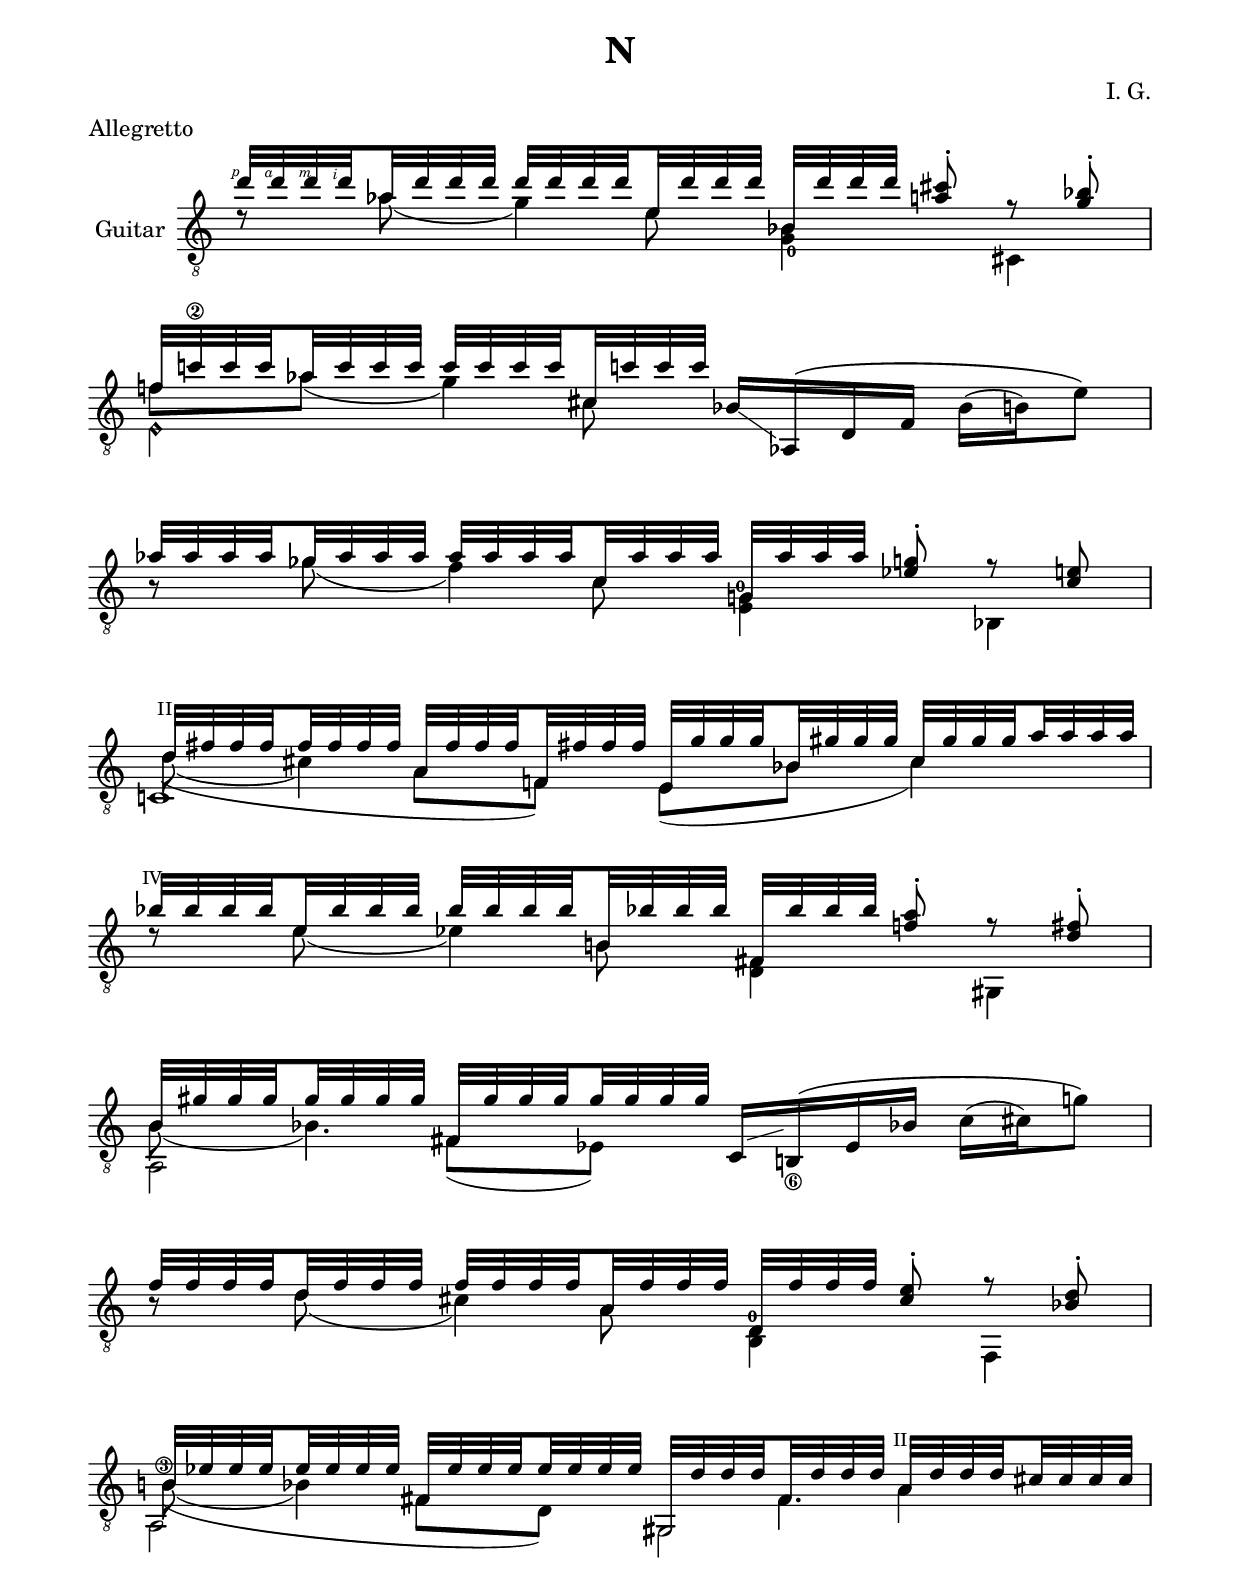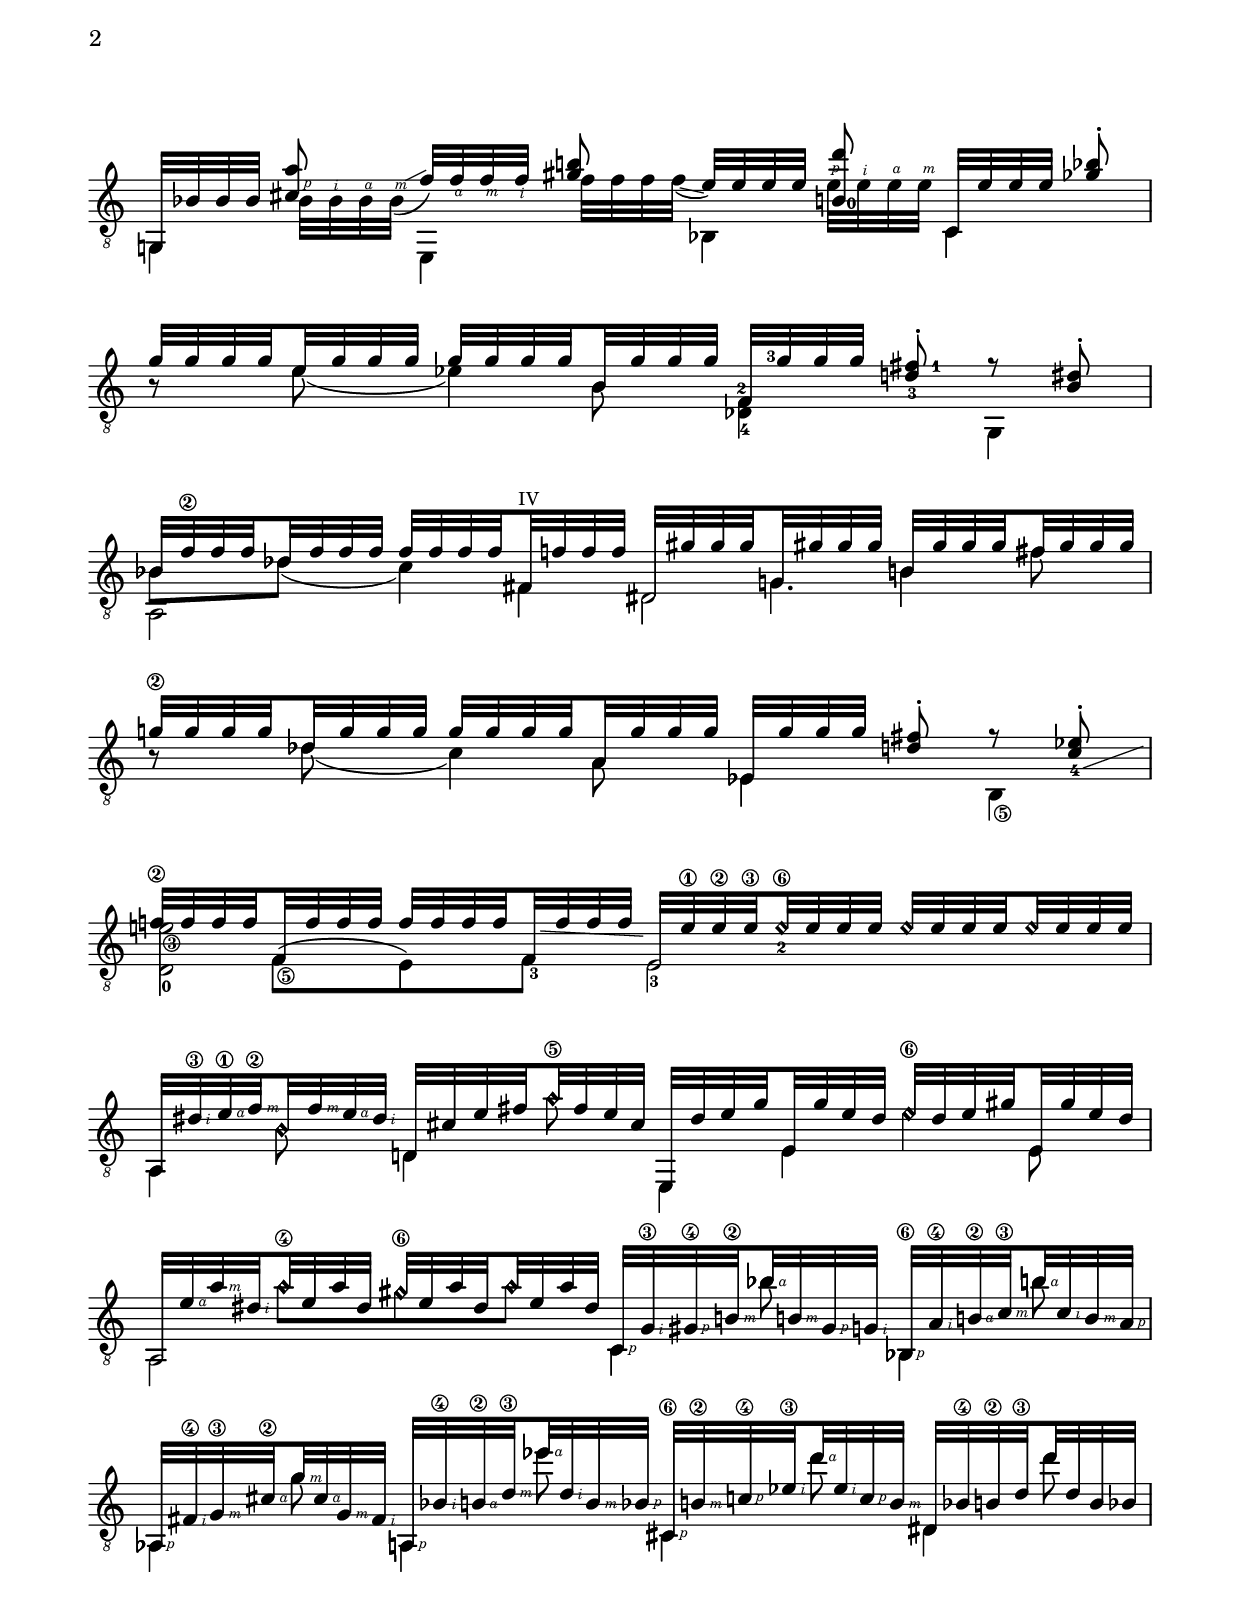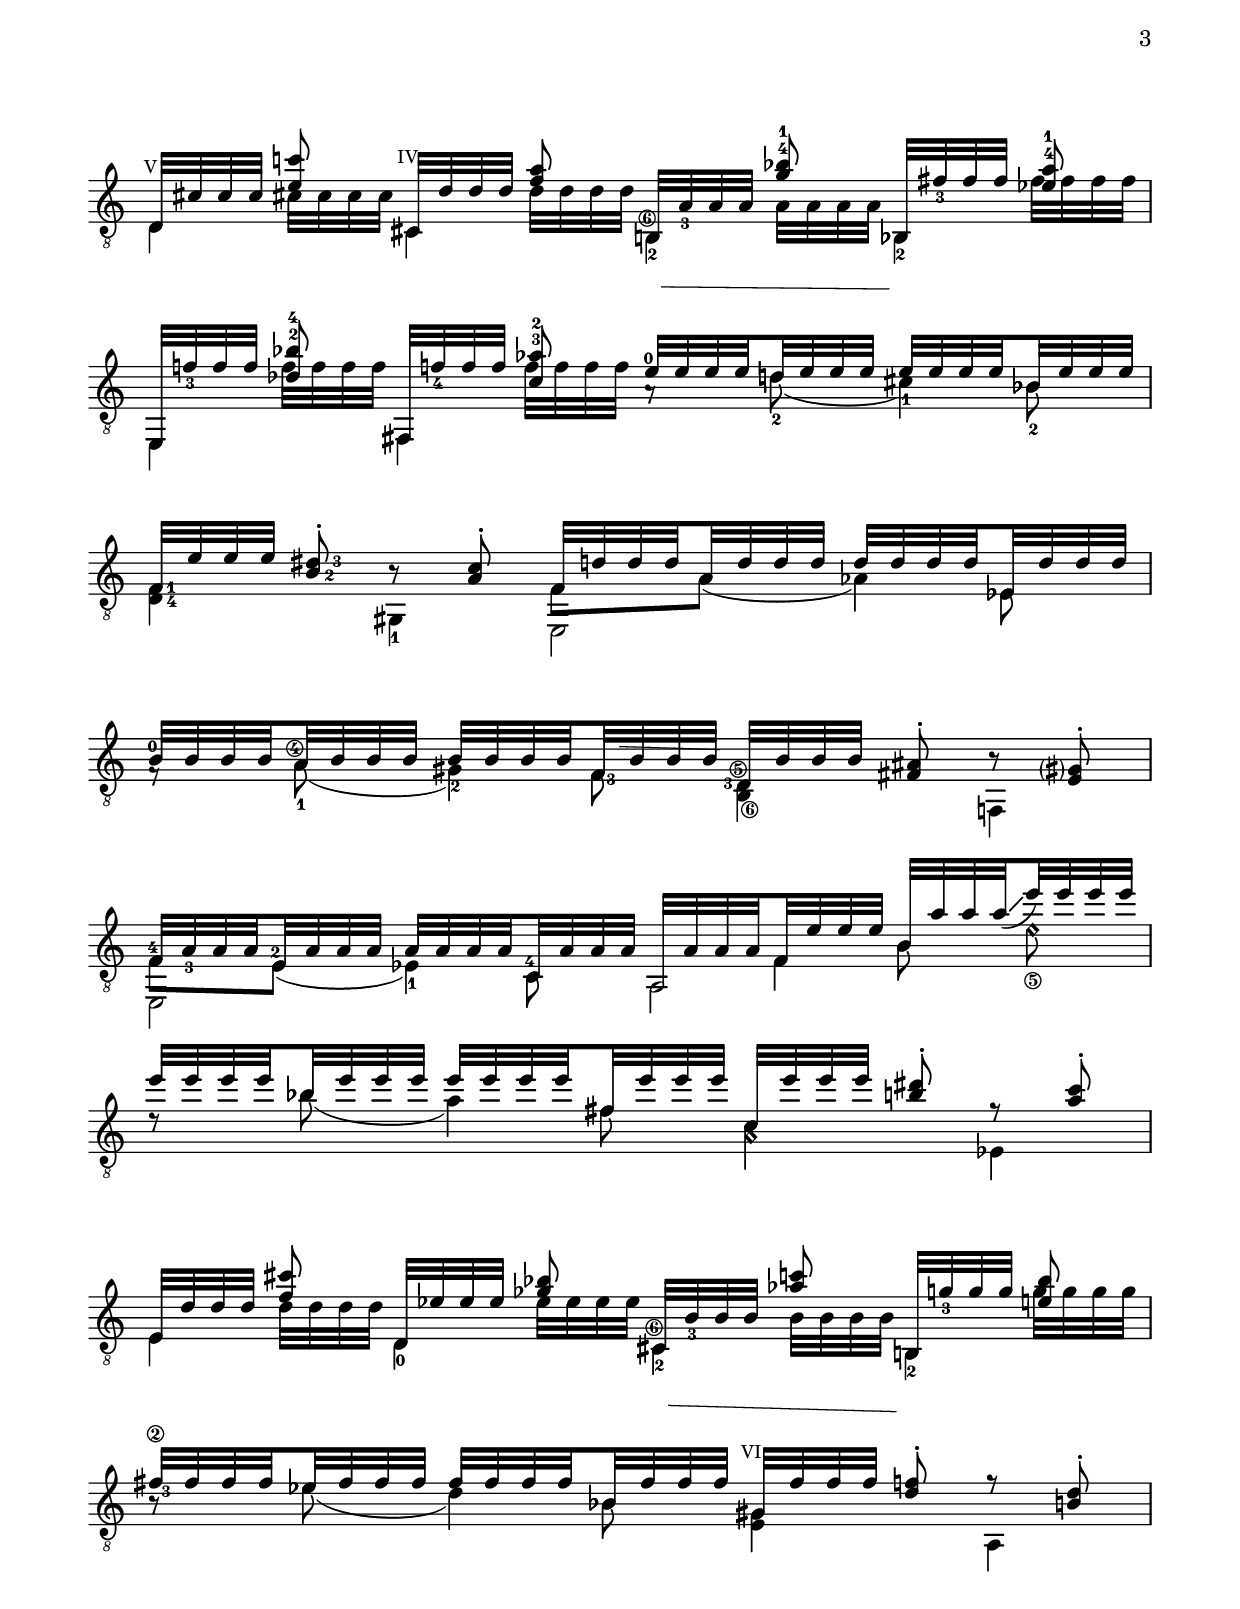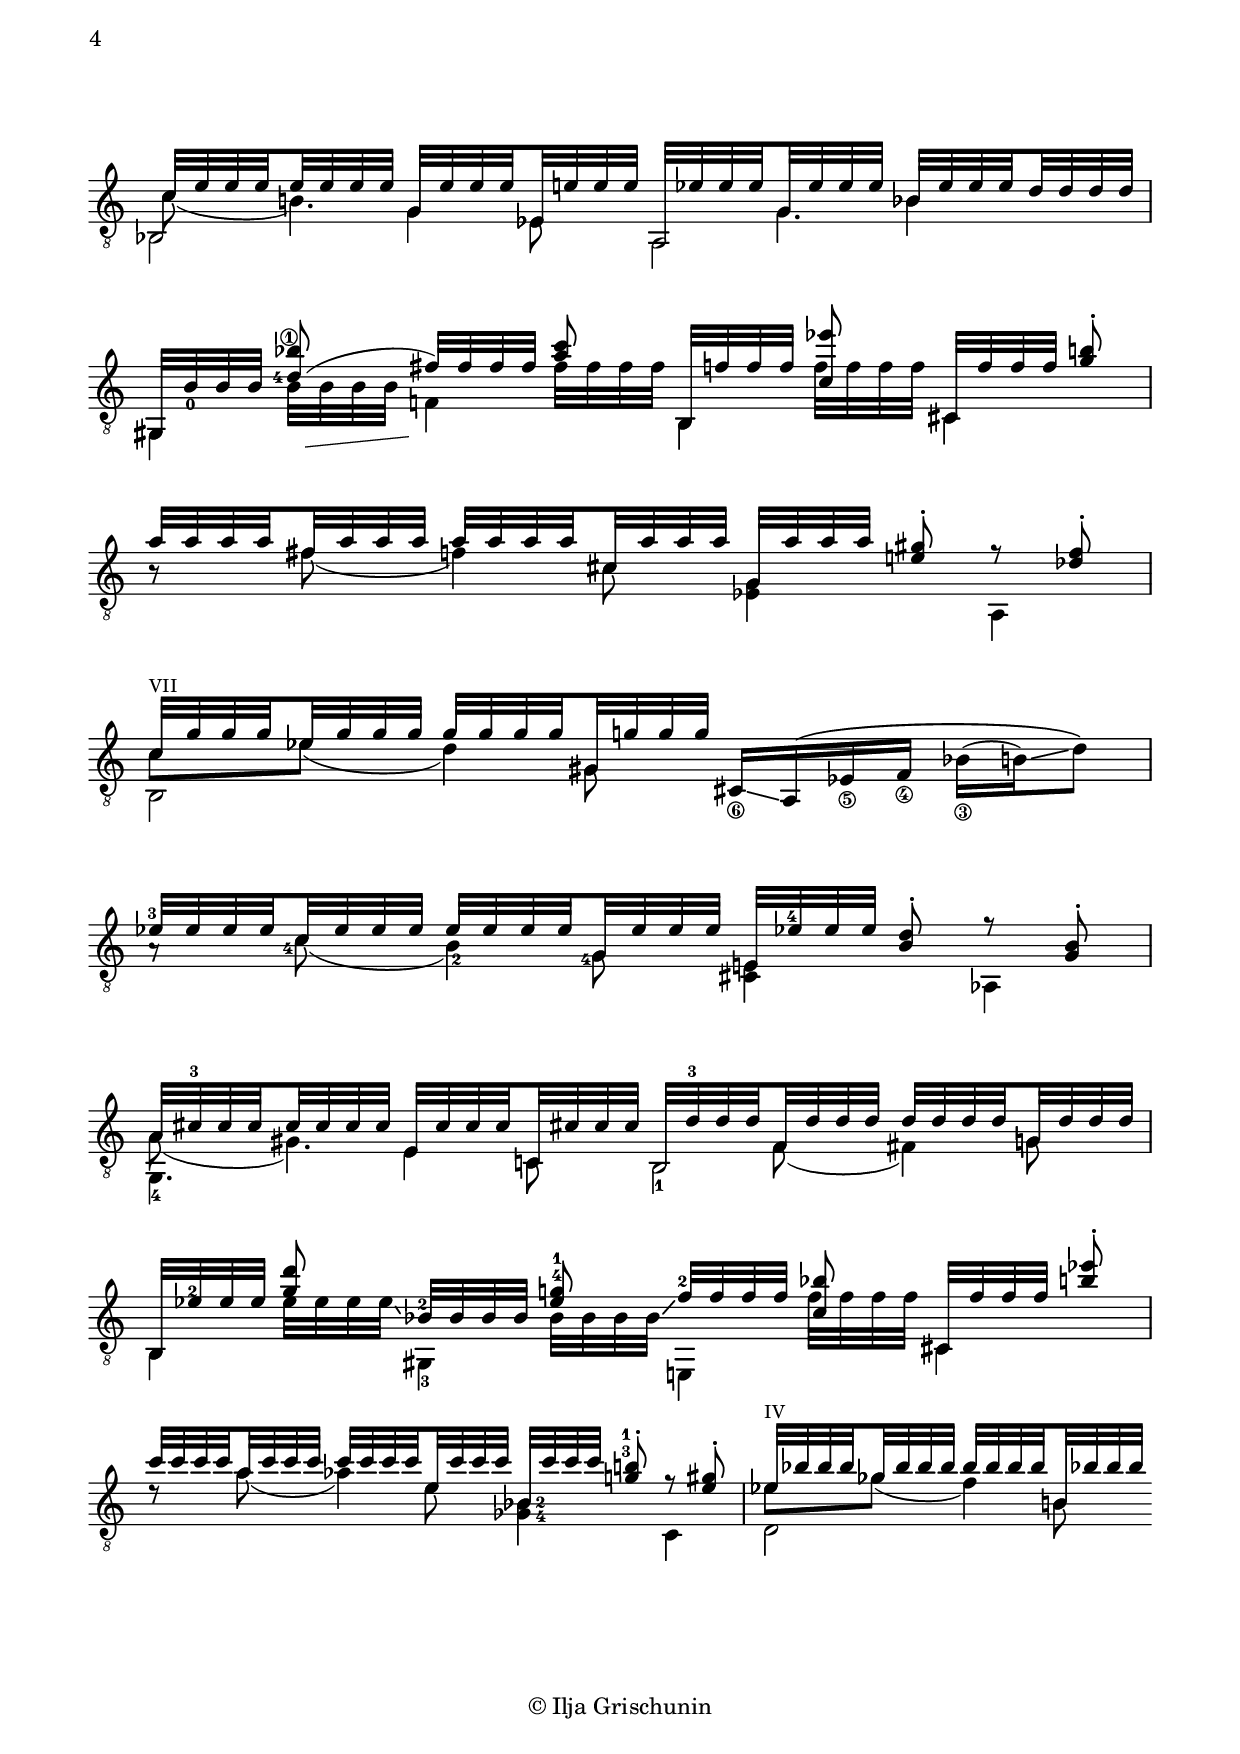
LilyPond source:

\version "2.19.15"

\language "deutsch"

\header {
  title = "N"
  meter = "Allegretto"
  composer = "I. G."
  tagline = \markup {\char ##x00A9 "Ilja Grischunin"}
}

\paper {
  #(set-paper-size "a4")
  top-markup-spacing.basic-distance = 5
  markup-system-spacing.basic-distance = 15
  top-system-spacing.basic-distance = 20
  system-system-spacing.basic-distance = 20
  score-system-spacing.basic-distance = 20
  last-bottom-spacing.basic-distance = 25

  %two-sided = ##t
  %inner-margin = 25
  %outer-margin = 15
  left-margin = 15
  right-margin = 15
}

\layout {
  \context {
    \Voice
    \override Glissando.thickness = #1.5
    \override Glissando.gap = #0.1
  }
  \context {
    \Score
    \remove "Bar_number_engraver"
  }
}
%%%%%%%%%%%%%%%%%%%%%%%%%%%%%%%%%%%%%%
#(define RH rightHandFinger)

xLV = #(define-music-function (parser location further) (number?) #{
  \once \override LaissezVibrerTie.X-extent = #'(0 . 0)
  \once \override LaissezVibrerTie.details.note-head-gap = #(/
                                                             further -2)
  \once \override LaissezVibrerTie.extra-offset = #(cons (/
                                                          further 2) 0)
         #})

stringNumberSpanner =
#(define-music-function (parser location StringNumber) (string?)
   #{
     \override TextSpanner.font-size = #-5
     \override TextSpanner.dash-fraction = #0.3
     \override TextSpanner.dash-period = #1.5
     \override TextSpanner.bound-details.right.arrow = ##t
     \override TextSpanner.arrow-width = #0.2
     \override TextSpanner.arrow-length = #0.7
     \override TextSpanner.bound-details.left.stencil-align-dir-y = #CENTER
     \override TextSpanner.bound-details.left.text = \markup { \circle \number #StringNumber }
   #})

stringNumSpan =
#(define-music-function (parser location StringNumber) (string?)
   #{
     \override TextSpanner.font-size = #-5
     \override TextSpanner.dash-fraction = #0.3
     \override TextSpanner.dash-period = #1.5
     %\override TextSpanner.bound-details.right.arrow = ##t
     %\override TextSpanner.arrow-width = #0.2
     %\override TextSpanner.arrow-length = #0.7
     \override TextSpanner.bound-details.left.stencil-align-dir-y = #CENTER
     \override TextSpanner.bound-details.left.text = \markup { \circle \number #StringNumber }
   #})

%%%%%%%%%%%%%%%%%%%%%%%%%%%%%%%%%%%%%%

global = {
  %\key d \major
  \time 4/4
  \override Staff.TimeSignature.stencil = ##f
}

ossia = \relative {
  \set Staff.fontSize = #-3
  \override Staff.StaffSymbol.staff-space = #(magstep -3)
  \override Staff.StaffSymbol.thickness = #(magstep -3)
  \global
  d''2~ d8 cis-. r b-. c!2 r
  \break
  as~ as8 g-. r e fis2 r
  \break
  b~ b8 a-. r fis-. as2 r
  \break
  f~ f8 e-. r d es2 d'4.( cis8)
  \break
  b4 f' e4. b'8 g2~ g8 fis-. r es-. f!2 as
  g2~ g8 fis-. r es-. f2 e R1 r2 b4 h g es' d2
  cis4 d a fis' f2 e~ e8 dis-. r c-. d2 h~ h8 b-. r g-. a2 r
  e'~ e8 dis-. r c-. d4 es h g' fis2~ fis8 f-. r d-.
  e2 es4.( d8) h4 fis' f4. h8 a2~ a8 gis-. r f-. g2 r
  es2~ es8 d-. r h-. cis2 r es4 b f'4. es'8
  c2~ c8 h-. r gis-. b2 r
}

classicalGuitar = \relative {
  \global
  <<
    {
      \set subdivideBeams = ##t
      \set baseMoment = #(ly:make-moment 1/8)
      \set beatStructure = #'(2 2 2 2)
      \override StrokeFinger.extra-offset = #'(-2.3 . 0.8)
      d''32\RH #1 d\RH #4 d\RH #3 d\RH #2 as d d d d d d d e, d' d d
      b, d' d d <a cis>8-.\noBeam r <g b>-.
    }
    \\
    {
      d8\rest as'( g4)
      \once\override Fingering.extra-offset = #'(0.3 . 1)
      <g,_0 b>4 cis,
    }
    \\
    {
      \voiceTwo
      s4. e'8 s2
    }
  >>
  <<
    {
      f!32 c'!\2 c c as c c c c c c c cis, c'! c c
    }
    \\
    {
      f,8 as( g4)
    }
    \\
    {
      \voiceTwo
      s4. cis,8
    }
    \\
    {
      \voiceTwo
      e,4\harmonic s
    }
  >>
  b'16-\markup {
    \postscript #"1.2 2.2 moveto 3.6 -2.5 rlineto stroke"
  } as,\( d f b( h) e8\)
  <<
    {
      \set subdivideBeams = ##t
      \set baseMoment = #(ly:make-moment 1/8)
      \set beatStructure = #'(2 2 2 2)
      as32 as as as ges as as as as as as as c, as' as as
      g, as' as as <es g>8-.\noBeam r <c e>
    }
    \\
    {
      h8\rest ges'( f4)
      \once\override Fingering.extra-offset = #'(-0.5 . -3)
      <e, g!-0>4 b
    }
    \\
    {
      \voiceTwo
      s4. c'8 s2
    }
  >>
  <<
    {
      \override TextScript.font-size = -2
      \once\override TextScript.extra-offset = #'(-0.5 . -1.5)
      d32^"II" fis fis fis fis fis fis fis
      a, fis' fis fis f,! fis'! fis fis
      e, g' g g b, gis' gis gis cis, gis' gis gis a a a a
    }
    \\
    {
      d,8( cis4) s8
    }
    \\
    {
      \voiceTwo
      \hideNotes
      \shape #'((0.8 . 0.3) (0 . 0) (0 . 0) (0 . 0)) Slur
      d4(\unHideNotes a8 f) e( b' cis4)
    }
    \\
    {
      \voiceTwo
      c,!1
    }
  >>
  <<
    {
      \once\override TextScript.extra-offset = #'(-0.7 . -1.5)
      b''32^"IV" b b b e, b' b b b b b b h,! b'! b b
      fis, b' b b <f! a>8-.\noBeam r <d fis>-.
    }
    \\
    {
      d8\rest e( es4) <d, fis> gis,
    }
    \\
    {
      \voiceTwo
      s4. h'8 s2
    }
  >>
  <<
    {
      h32 gis' gis gis gis gis gis gis fis, gis' gis gis gis gis gis gis
    }
    \\
    {
      h,8( b4.)
    }
    \\
    {
      \voiceTwo
      s4 fis8( es)
    }
    \\
    {
      \voiceTwo
      a,2
    }
  >>
  c16-\markup {
    \postscript #"1.7 1.2 moveto 3.5 1 rlineto stroke"
  } h!_\6\( es b'! c( cis) g'8\)
  \break
  <<
    {
      \set subdivideBeams = ##t
      \set baseMoment = #(ly:make-moment 1/8)
      \set beatStructure = #'(2 2 2 2)
      f32 f f f d f f f f f f f a, f' f f
      d, f' f f <cis e>8-.\noBeam r <b d>-.
    }
    \\
    {
      h8\rest d( cis4)
      \once\override Fingering.extra-offset = #'(-0.3 . -4.2)
      <h, d-0> f
    }
    \\
    {
      \voiceTwo
      s4. a'8 s2
    }
  >>
  \mergeDifferentlyHeadedOn
  \mergeDifferentlyDottedOn
  <<
    {
      \override TextScript.font-size = -2
      h32 es es es es es es es fis, es' es es es es es es
      gis,, d'' d d fis, d' d d
      \once\override TextScript.extra-offset = #'(-0.5 . -1.5)
      a^"II" d d d cis cis cis cis
    }
    \\
    {
      \once\override StringNumber.extra-offset = #'(-0.5 . -1.5)
      h!8\3( b4) s8 s4 a
    }
    \\
    {
      \voiceTwo
      \hideNotes
      \shape #'((1 . 0.8) (0 . 0) (0 . 0) (0 . 0)) Slur
      h4(\unHideNotes fis8 d) s8 fis4.
    }
    \\
    {
      \voiceTwo
      a,2 gis
    }
  >>
  <<
    {
      s8 <cis' a'> s <gis' h!> s
      \once\override Fingering.extra-offset = #'(1.2 . 2.9)
      <h,!_0 d'>
    }
    \\
    {
      \voiceOne
      g,32[ b' b b]
      \voiceTwo
      \override StrokeFinger.extra-offset = #'(-1.3 . 1.5)
      b\RH #1 b\RH #2 b\RH #4
      \once\override Slur.positions = #'(0 . 1)
      b\RH #3 (-\markup {
        \postscript #"1.5 4.5 moveto 2 1 rlineto stroke"
      }
      \voiceOne
      \override StrokeFinger.extra-offset = #'(-1.3 . -1.2)
      f')[ f\RH #4 f\RH #3 f\RH #2 ]
      \voiceTwo
      f f f f(-\markup {
        \postscript #"0.8 3.8 moveto 2.3 -0.5 rlineto stroke"
      }
      \voiceOne
      e)[ e e e]
      \voiceTwo
      \override StrokeFinger.extra-offset = #'(-1.3 . 1.5)
      e\RH #1 e\RH #2 e\RH #4 e\RH #3
    }
    \\
    {
      \voiceTwo
      g,,!4 e b'
    }
  >>
  <<
    {
      c32 e' e e <ges b>8-.\noBeam
    }
    \\
    {
      c,,4
    }
  >>
  <<
    {
      \override Fingering.staff-padding = #'()
      g''32 g g g e g g g g g g g h, g' g g
      \once\override Fingering.extra-offset = #'(-0.3 . 3)
      f,_2
      \once\override Fingering.extra-offset = #'(-1.3 . -4.2)
      g'-3 g g
      \set fingeringOrientations = #'(down right)
      <d!-3 fis-1>8-.\noBeam r <h dis>-.
    }
    \\
    {
      h8\rest e( es4) <des,_4 f> g,
    }
    \\
    {
      \voiceTwo
      s4. h'8 s2
    }
  >>
  <<
    {
      b32 f'\2 f f des f f f f f f f fis,^"IV" f'! f f
      dis, gis' gis gis g,! gis'! gis gis h, gis' gis gis fis gis gis gis
    }
    \\
    {
      s2. s8 fis
    }
    \\
    {
      \voiceTwo
      b,8 des( c4) s h
    }
    \\
    {
      \voiceTwo
      s4. fis4 g4.
    }
    \\
    {
      \voiceTwo
      a,2 dis
    }
  >>
  <<
    {
      g'!32\2 g g g des g g g g g g g a, g' g g
      es, g' g g <d fis>8-.\noBeam r <c-4 es>-.-\markup {
        \postscript #"1.5 -3.5 moveto 5.8 2.1 rlineto stroke"
      }
    }
    \\
    {
      h8\rest des( c4) es,
      \once\override StringNumber.extra-offset = #'(0.7 . 2)
      h_\5
    }
    \\
    {
      \voiceTwo
      s4. a'8 s2
    }
  >>
  <<
    {
      f'!32\2 f f f f, f' f f f f f f f, f' f f
      e, e'\1 e\2 e\3 e\harmonic\6_2 e e e e\harmonic e e e e\harmonic e e e
    }
    \\
    {
      s8
      \once\override StringNumber.extra-offset = #'(0.7 . 3)
      f,^(_\5 e)
      \override Fingering.extra-offset = #'(0.5 . 3)
      f-3-\markup {
        \postscript #"1.8 3.8 moveto 9.9 -0.5 rlineto stroke"
      }
    }
    \\
    {
      \voiceTwo
      \once\override NoteColumn.force-hshift = #0.2
      \once\override StringNumber.extra-offset = #'(0.5 . -3.3)
      <d_0 e'!\3>2 e2-3
    }
  >>
  <<
    {
      a,32 dis'\3\RH #2 e\1\RH #4 f\2\RH #3 h,\harmonic f'\RH #3 e\RH #4 dis\RH #2 d,! cis' e fis a\harmonic\5 fis e cis
      e,, dis'' e g e, g' e dis e\harmonic\6 dis e gis e, gis' e dis
      a, e''\RH #4 a\RH #3 dis,\RH #2 a'\harmonic\4 e a dis, gis\harmonic\6 e a dis, a'\harmonic e a dis,
    }
    \\
    {
      s8 h\harmonic s a'\harmonic s e,4 e8
      s a'\harmonic gis\harmonic a\harmonic
    }
    \\
    {
      \voiceTwo
      a,,4 d e, e''\harmonic a,,2
    }
  >>
  <<
    {
      \override Fingering.staff-padding = #'()
      c32\RH #1 g'\3\RH #2 gis\4\RH #1 h!\2\RH #3 b'\RH #4 h,!\RH #3 gis\RH #1 g\RH #2 b,\6\RH #1 a'\4\RH #2 h!\2\RH #4 c\3\RH#3 h'\RH #4 c,\RH #2 h\RH #3 a\RH #1
      as,\RH #1 fis'\4\RH #2 g\3\RH #3 cis\2\RH #4 g'\RH #3 cis,\RH #4 g\RH #3 fis\RH #2 a,\RH #1 b'\4\RH #2 h\2\RH #4 d\3\RH #3 es'\RH #4 d,\RH #2 h\RH #3 b\RH #1
      cis,\6\RH #1 h'\2\RH #3 c!\4\RH #1 es\3\RH #2 d'\RH #4 es,\RH #2 c\RH #1 h\RH #3 dis, b'\4 h\2 d\3 d' d, h b
      %d, b' h es cis' es, h b cis, h'\2 c!\4 es\3 d' es, c h
    }
    \\
    {
      s8 b' s h s g s es' s d s d
      %cis s d s a s fis' s f!
    }
    \\
    {
      \voiceTwo
      c,,4 b as a cis dis
      %d cis h b e
    }
  >>
  <<
    {
      s8 <e' c'!> s <f a> s
      \set fingeringOrientations = #'(up)
      <g-4 b-1> s <es-4 a-1> s <des-2 b'-4> s <c-3 as'-2>
    }
    \\
    {
      \override TextScript.font-size = -2
      \override Fingering.staff-padding = #'()
      \voiceOne
      \once\override TextScript.extra-offset = #'(-0.5 . -1.5)
      d,32[^"V" cis' cis cis]
      \voiceTwo
      cis! cis cis cis
      \voiceOne
      \once\override TextScript.extra-offset = #'(-0.8 . -1.5)
      cis,[^"IV" d' d d]
      \voiceTwo
      d d d d
      \voiceOne
      \once\override StringNumber.extra-offset = #'(-0.5 . -6)
      h,[^\6_2-\markup {
        \postscript #"1.5 -10.8 moveto 22 -0.2 rlineto stroke"
      } a'_3 a a]
      \voiceTwo
      a a a a
      \voiceOne
      b,[_2 fis''_3 fis fis]
      \voiceTwo
      fis fis fis fis
      \voiceOne
      e,,[ f''!_3 f f]
      \voiceTwo
      f f f f
      \voiceOne
      fis,,[ f''!_4 f f]
      \voiceTwo
      f f f f
    }
    \\
    {
      \voiceTwo
      d,4 cis h! b e, fis!
    }
  >>
  <<
    {
      \set subdivideBeams = ##t
      \set baseMoment = #(ly:make-moment 1/8)
      \set beatStructure = #'(2 2 2 2)
      \once\override Fingering.extra-offset = #'(-0.3 . -3.3)
      e''32-0 e e e d e e e e e e e b e e e
      f, e' e e
      \set fingeringOrientations = #'(right)
      <h-2 dis-3>8-.\noBeam h\rest <a c>-.
      %\unset fingeringOrientations
    }
    \\
    {
      a8\rest d(-2 cis4_1)
      \set fingeringOrientations = #'(right)
      <d,-4 f-1>
      %\unset fingeringOrientations
      gis,_1
    }
    \\
    {
      \voiceTwo
      s4. b'8-2 s2
    }
  >>
  <<
    {
      f32 d' d d a d d d d d d d es, d' d d
    }
    \\
    {
      f,8 a( as4)
    }
    \\
    {
      \voiceTwo
      s4. es8
    }
    \\
    {
      \voiceTwo
      e,2
    }
  >>
  \break
  <<
    {
      \once\override Fingering.extra-offset = #'(-0.3 . -3.5)
      h''32-0 h h h a h h h h h h h f h h h
      \once\override StringNumber.extra-offset = #'(-0.5 . -6)
      \once\override Fingering.extra-offset = #'(-1.5 . 1.8)
      d,\5_3 h' h h <fis ais>8-.\noBeam h\rest <e, gis?>-.
    }
    \\
    {
      f8\rest
      \once\override StringNumber.extra-offset = #'(-0.6 . -2.3)
      a(\4_1 gis4_2)
      \once\override StringNumber.extra-offset = #'(0.6 . 2.5)
      <h,_\6 d> f!
    }
    \\
    {
      \voiceTwo
      s4.
      \once\override Fingering.extra-offset = #'(1.3 . 3.2)
      f'8_3-\markup {
        \postscript #"2.7 3.8 moveto 9.7 -0.3 rlineto stroke"
      } s2
    }
  >>
  <<
    {
      \once\override Fingering.extra-offset =#'(-0.3 . -4.3)
      f32-4 a_3 a a
      \once\override Fingering.extra-offset =#'(-0.3 . -4.7)
      e-2 a a a a a a a
      \once\override Fingering.extra-offset =#'(-0.3 . -5.6)
      c,-4 a' a a
    }
    \\
    {
      f8 e( es4_1)
    }
    \\
    {
      \voiceTwo
      s4. c8
    }
    \\
    {
      \voiceTwo
      e,2
    }
  >>
  <<
    {
      a32 a' a a f e' e e h a' a a_(\glissando e') e e e
    }
    \\
    {
      s8 f,,4 e'8_\5\harmonic
    }
    \\
    {
      \voiceTwo
      s4 h8 s
    }
    \\
    {
      \voiceTwo
      a,2
    }
  >>
  <<
    {
      e'''32 e e e b e e e e e e e fis, e' e e
      c, e' e e <h dis>8-.\noBeam r <a c>-.
    }
    \\
    {
      d,8\rest b'( a4) <a,\harmonic c>4 es
    }
    \\
    {
      \voiceTwo
      s4. fis'8 s2
    }
  >>
  <<
    {
      s8 <f cis'> s <ges b> s <as c> s <e b'>
    }
    \\
    {
      \override TextScript.font-size = -2
      \override Fingering.staff-padding = #'()
      \voiceOne
      e,32[ d' d d]
      \voiceTwo
      d d d d
      \voiceOne
      \once\override TextScript.extra-offset = #'(-0.8 . -1.5)
      d,[_0 es' es es]
      \voiceTwo
      es es es es
      \voiceOne
      \once\override StringNumber.extra-offset = #'(-0.5 . -6)
      cis,[^\6_2-\markup {
        \postscript #"1.5 -11 moveto 22 -0.6 rlineto stroke"
      }
      h'_3 h h]
      \voiceTwo
      h h h h
      \voiceOne
      h,![_2 g''_3 g g]
      \voiceTwo
      g g g g
    }
    \\
    {
      \voiceTwo
      e,4 d cis h
    }
  >>
  <<
    {
      \once\override Fingering.extra-offset = #'(1 . 0.8)
      fis''32\2_3 fis fis fis es fis fis fis fis fis fis fis b, fis' fis fis
      \once\override TextScript.extra-offset = #'(-1 . -1.5)
      gis,^"VI" fis' fis fis <d f>8-.\noBeam r <h d>-.
    }
    \\
    {
      h8\rest es( d4) <e, gis> a,
    }
    \\
    {
      \voiceTwo
      s4. b'8 s2
    }
  >>
  <<
    {
      c32 e e e e e e e g, e' e e es, e'! e e
      a,, es'' es es g, es' es es b es es es d d d d
    }
    \\
    {
      c8( h!4.) s4 b
    }
    \\
    {
      \voiceTwo
      s4 g
    }
    \\
    {
      \voiceTwo
      \hideNotes c4\unHideNotes s8 es, s8 g4.
    }
    \\
    {
      \voiceTwo
      b,2 a
    }
  >>
  <<
    {
      s8
      \set fingeringOrientations = #'(left)
      \once\override StringNumber.extra-offset = #'(-0.5 . -3)
      <d'-4 b'\1>-\markup {
        \postscript #"1.7 -8.3 moveto 10 1 rlineto stroke"
      } s <a' c> s <c, es'>
    }
    \\
    {
      \voiceOne
      gis,32[ h'_0 h h]
      \voiceTwo
      \shape #'((1.3 . 0.2) (1 . 0) (-1 . 0) (0 . -0.5)) Slur
      h^( h h h
      \voiceOne
      fis')[ fis fis fis]
      \voiceTwo
      fis fis fis fis
      \voiceOne
      h,,[ f'' f f]
      \voiceTwo
      f f f f
    }
    \\
    {
      \voiceTwo
      gis,,!4 f'! h,
    }
  >>
  <<
    {
      cis32 f' f f <g h>8-.\noBeam
    }
    \\
    {
      cis,,4
    }
  >>
  <<
    {
      a''32 a a a fis a a a a a a a cis, a' a a
      g, a' a a <e! gis>8-.\noBeam r <des f>-.
    }
    \\
    {
      h8\rest fis'( f4) <es, g> a,
    }
    \\
    {
      \voiceTwo
      s4. cis'8 s2
    }
  >>
  <<
    {
      c32^"VII" g' g g es g g g g g g g gis, g'! g g
    }
    \\
    %{
      s2
    %}
    %\\
    {
      \voiceTwo
      c,8 es( d4)
    }
    \\
    {
      \voiceTwo
      s4. gis,8
    }
    \\
    {
      \voiceTwo
      h,2
    }
  >>
  cis16_\6\glissando a\( es'_\5 f_\4 b(_\3 h)\glissando d8\)
  \break
  <<
    {
      \set subdivideBeams = ##t
      \set baseMoment = #(ly:make-moment 1/8)
      \set beatStructure = #'(2 2 2 2)
      \once\override Fingering.extra-offset = #'(-0.3 . -3)
      es32-3 es es es c es es es es es es es g, es' es es
      e,!
      \once\override Fingering.extra-offset = #'(-0.3 . -4)
      es'!-4 es es <h d>8-.\noBeam r <g h>-.
    }
    \\
    {
      a8\rest
      \once\override Fingering.extra-offset = #'(-1.3 . 3.5)
      c-4(
      \once\override Fingering.extra-offset = #'(0.3 . 1.8)
      h4-2) <cis, e> as
    }
    \\
    {
      \voiceTwo
      s4.
      \once\override Fingering.extra-offset = #'(-1.3 . 3.5)
      g'8-4 s2
    }
  >>
  <<
    {
      a32 cis-3 cis cis cis cis cis cis e, cis' cis cis c,! cis'! cis cis
    }
    \\
    {
      a8( gis4.)
    }
    \\
    {
      \voiceTwo
      s4 e
    }
    \\
    {
      \voiceTwo
      g,4.-4 c8
    }
  >>
  <<
    {
      h32 d'-3 d d f, d' d d d d d d g, d' d d
    }
    \\
    {
      s8 f,( fis4)
    }
    \\
    {
      \voiceTwo
      s4. g8
    }
    \\
    {
      \voiceTwo
      h,2-1
    }
  >>
  <<
    {
      \set fingeringOrientations = #'(up)
      s8 <g'' d'> s <es-4 g!-1> s <c b'>
    }
    \\
    {
      \voiceOne
      h,32[
      \once\override Fingering.extra-offset = #'(-0.2 . -4.2)
      es'-2 es es]
      \voiceTwo
      es es es es\glissando
      \voiceOne
      \once\override Fingering.extra-offset = #'(-0.2 . -3.5)
      b-2[ b b b]
      \voiceTwo
      b b b b\glissando
      \voiceOne
      \once\override Fingering.extra-offset = #'(-0.2 . -3)
      f'-2[ f f f]
      \voiceTwo
      f f f f
    }
    \\
    {
      \voiceTwo
      h,,4 gis-3 e!
    }
  >>
  <<
    {
      cis'32 f' f f <h! es>8-.\noBeam
    }
    \\
    {
      cis,,4
    }
  >>
  <<
    {
      c''32 c c c a c c c c c c c e, c' c c
      b, c' c c
      \once\override Fingering.extra-offset = #'(-0.5 . -3)
      <g!-3 h!-1>8-.\noBeam r <e gis>-.
    }
    \\
    {
      \set fingeringOrientations = #'(right)
      d8\rest a'( as4) <ges,-4 b-2> c,
    }
    \\
    {
      \voiceTwo
      s4. e'8 s2
    }
  >>
  <<
    {
      \override TextScript.font-size = -2
      es32^"IV" b' b b ges b b b b b b b h,! b'! b b
    }
    \\
    {
      s2
    }
    \\
    {
      \voiceTwo
      es,8 ges( f4)
    }
    \\
    {
      \voiceTwo
      s4. h,8
    }
    \\
    {
      \voiceTwo
      d,2
    }
  >>
}

%%%%%%%%%%%%%%%%%%%%%%%%%%%%%%%%%%%%%%
\score {
  \new StaffGroup<<

    %\new Staff \ossia

    \new Staff \with {
      instrumentName = "Guitar"
    }
    {
      \clef "treble_8" \classicalGuitar
    }

  >>
}
